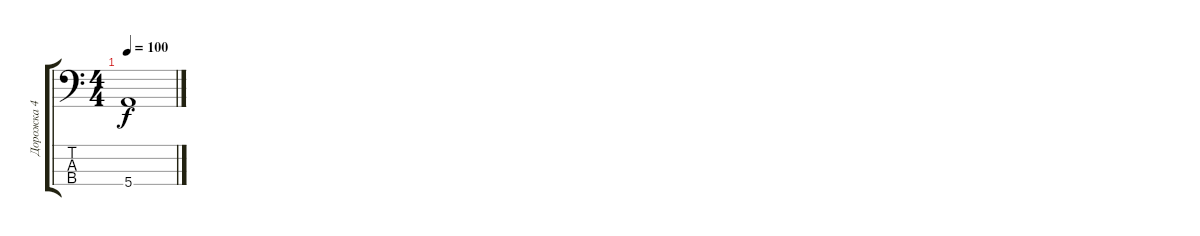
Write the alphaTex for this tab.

\track ("Дорожка 4" "Дорожка 4") {instrument electricbassfinger}
\staff {score tabs}
\tuning (G2 D2 A1 E1) {hide}
\ts (4 4)
\tempo 100
\clef f4
\ks c
5.4.1{dy f}
